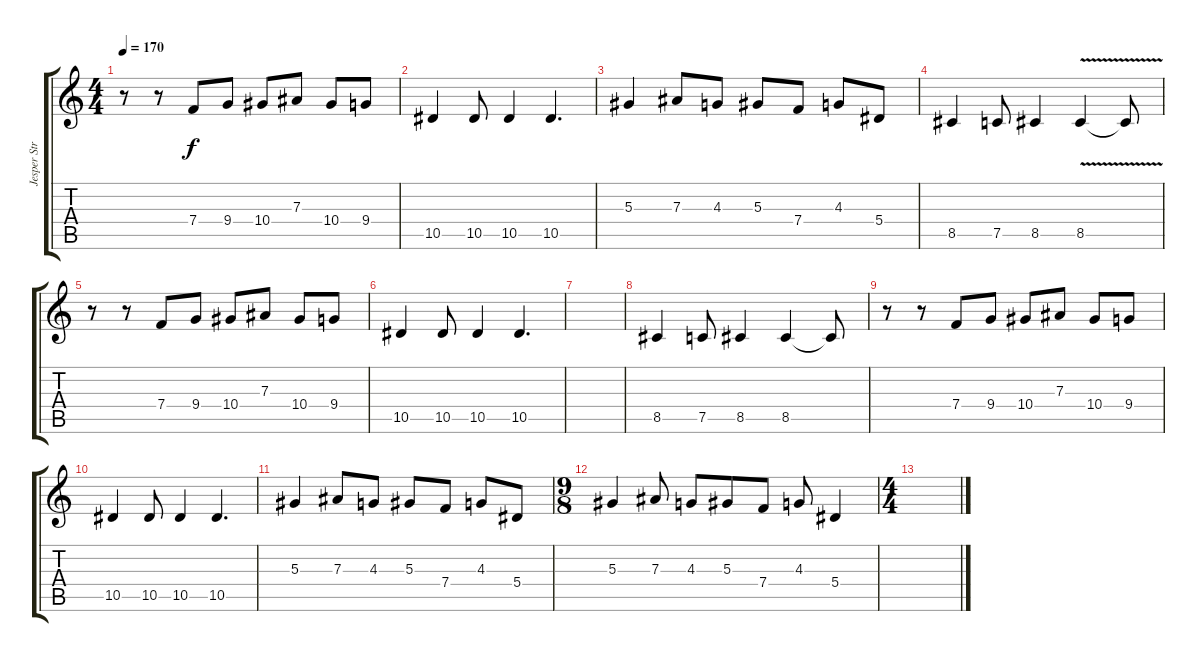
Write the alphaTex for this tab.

\track ("Jesper Stromblad" "Jesper Str") {instrument distortionguitar}
\staff {score tabs}
\tuning (C4 G3 Eb3 Bb2 F2 C2) {hide}
\ts (4 4)
\tempo 170
\clef g2
\ks c
r.8{dy f} r.8 7.4.8 9.4.8 10.4.8 7.3.8 10.4.8 9.4.8 |
10.5.4 10.5.8 10.5.4 10.5.4{d} |
5.3.4 7.3.8 4.3.8 5.3.8 7.4.8 4.3.8 5.4.8 |
8.5.4 7.5.8 8.5.4 8.5{v}.4 8.5{t}.8 |
r.8 r.8 7.4.8 9.4.8 10.4.8 7.3.8 10.4.8 9.4.8 |
10.5.4 10.5.8 10.5.4 10.5.4{d} |
|
8.5.4 7.5.8 8.5.4 8.5.4 8.5{t}.8 |
r.8 r.8 7.4.8 9.4.8 10.4.8 7.3.8 10.4.8 9.4.8 |
10.5.4 10.5.8 10.5.4 10.5.4{d} |
5.3.4 7.3.8 4.3.8 5.3.8 7.4.8 4.3.8 5.4.8 |
\ts (9 8)
5.3.4 7.3.8 4.3.8 5.3.8 7.4.8 4.3.8 5.4.4 |
\ts (4 4)
